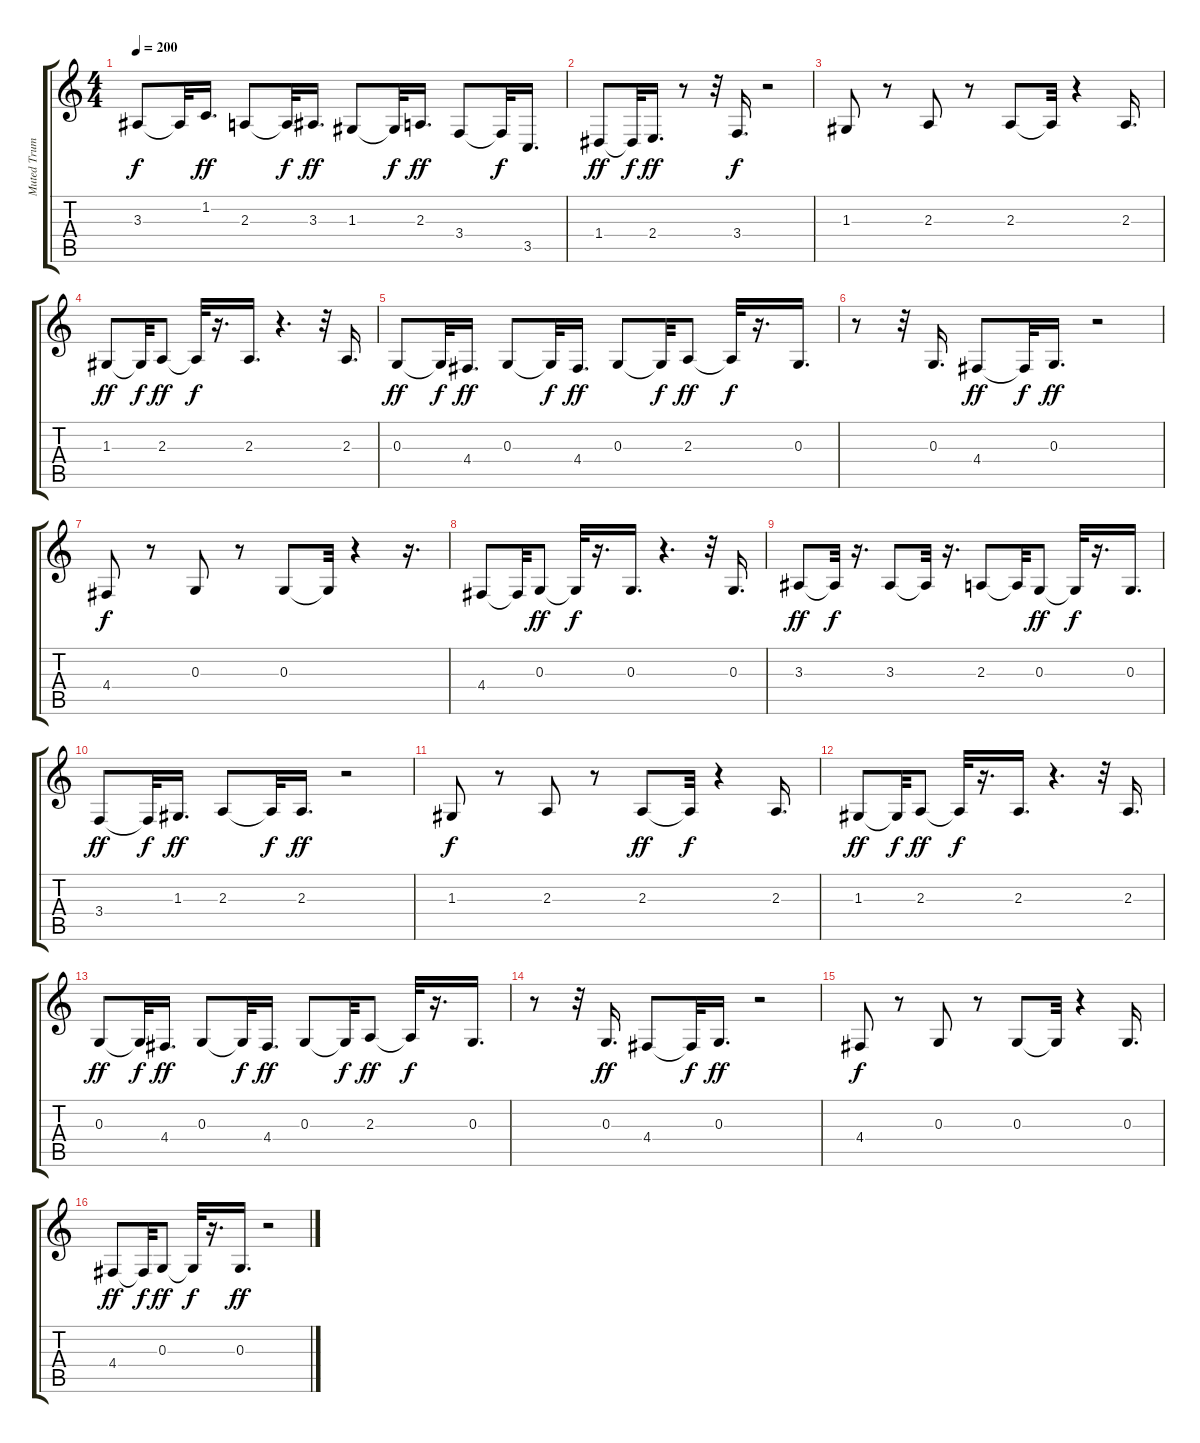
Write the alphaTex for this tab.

\track ("Muted Trumpet" "Muted Trum") {instrument mutedtrumpet}
\staff {score tabs}
\tuning (E4 B3 G3 D3 A2 E2) {hide}
\ts (4 4)
\tempo 200
\clef g2
\ks c
3.3.8{dy f} 3.3{t}.32 1.2.16{d dy ff} 2.3.8 2.3{t}.32{dy f} 3.3.16{d dy ff} 1.3.8 1.3{t}.32{dy f} 2.3.16{d dy ff} 3.4.8 3.4{t}.32{dy f} 3.5.16{d} |
1.4.8{dy ff} 1.4{t}.32{dy f} 2.4.16{d dy ff} r.8 r.32 3.4.16{d dy f} r.2 |
1.3.8 r.8 2.3.8 r.8 2.3.8 2.3{t}.32 r.4 2.3.16{d} |
1.3.8{dy ff} 1.3{t}.32{dy f} 2.3.8{dy ff} 2.3{t}.32{dy f} r.16{d} 2.3.16{d} r.4{d} r.32 2.3.16{d} |
0.3.8{dy ff} 0.3{t}.32{dy f} 4.4.16{d dy ff} 0.3.8 0.3{t}.32{dy f} 4.4.16{d dy ff} 0.3.8 0.3{t}.32{dy f} 2.3.8{dy ff} 2.3{t}.32{dy f} r.16{d} 0.3.16{d} |
r.8 r.32 0.3.16{d} 4.4.8{dy ff} 4.4{t}.32{dy f} 0.3.16{d dy ff} r.2 |
4.4.8{dy f} r.8 0.3.8 r.8 0.3.8 0.3{t}.32 r.4 r.16{d} |
4.4.8 4.4{t}.32 0.3.8{dy ff} 0.3{t}.32{dy f} r.16{d} 0.3.16{d} r.4{d} r.32 0.3.16{d} |
3.3.8{dy ff} 3.3{t}.32{dy f} r.16{d} 3.3.8 3.3{t}.32 r.16{d} 2.3.8 2.3{t}.32 0.3.8{dy ff} 0.3{t}.32{dy f} r.16{d} 0.3.16{d} |
3.4.8{dy ff} 3.4{t}.32{dy f} 1.3.16{d dy ff} 2.3.8 2.3{t}.32{dy f} 2.3.16{d dy ff} r.2 |
1.3.8{dy f} r.8 2.3.8 r.8 2.3.8{dy ff} 2.3{t}.32{dy f} r.4 2.3.16{d} |
1.3.8{dy ff} 1.3{t}.32{dy f} 2.3.8{dy ff} 2.3{t}.32{dy f} r.16{d} 2.3.16{d} r.4{d} r.32 2.3.16{d} |
0.3.8{dy ff} 0.3{t}.32{dy f} 4.4.16{d dy ff} 0.3.8 0.3{t}.32{dy f} 4.4.16{d dy ff} 0.3.8 0.3{t}.32{dy f} 2.3.8{dy ff} 2.3{t}.32{dy f} r.16{d} 0.3.16{d} |
r.8 r.32 0.3.16{d dy ff} 4.4.8 4.4{t}.32{dy f} 0.3.16{d dy ff} r.2 |
4.4.8{dy f} r.8 0.3.8 r.8 0.3.8 0.3{t}.32 r.4 0.3.16{d} |
4.4.8{dy ff} 4.4{t}.32{dy f} 0.3.8{dy ff} 0.3{t}.32{dy f} r.16{d} 0.3.16{d dy ff} r.2
